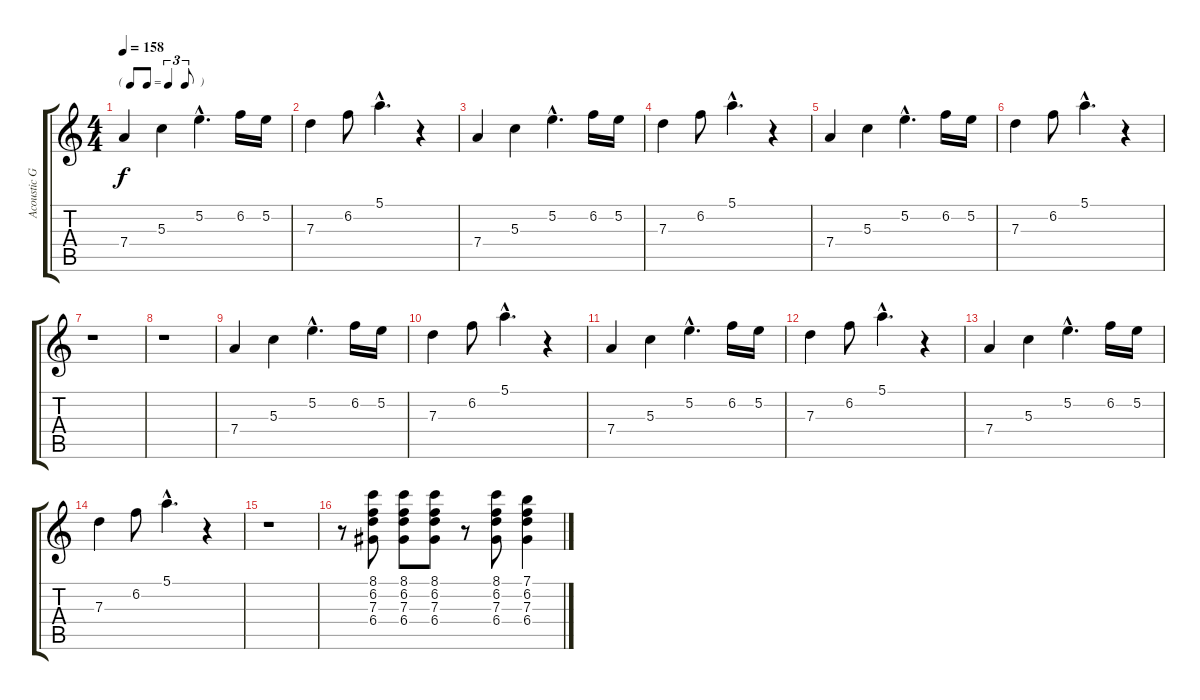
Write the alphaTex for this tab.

\track ("Acoustic Guitar (Solo)" "Acoustic G") {instrument acousticguitarnylon}
\staff {score tabs}
\tuning (E4 B3 G3 D3 A2 E2) {hide}
\ts (4 4)
\tf triplet8th
\tempo 158
\clef g2
\ks c
7.4.4{dy f instrument acousticguitarnylon} 5.3.4 5.2{hac}.4{d} 6.2.16 5.2.16 |
7.3.4 6.2.8 5.1{hac}.4{d} r.4 |
7.4.4 5.3.4 5.2{hac}.4{d} 6.2.16 5.2.16 |
7.3.4 6.2.8 5.1{hac}.4{d} r.4 |
7.4.4 5.3.4 5.2{hac}.4{d} 6.2.16 5.2.16 |
7.3.4 6.2.8 5.1{hac}.4{d} r.4 |
r.1 |
r.1 |
7.4.4 5.3.4 5.2{hac}.4{d} 6.2.16 5.2.16 |
7.3.4 6.2.8 5.1{hac}.4{d} r.4 |
7.4.4 5.3.4 5.2{hac}.4{d} 6.2.16 5.2.16 |
7.3.4 6.2.8 5.1{hac}.4{d} r.4 |
7.4.4 5.3.4 5.2{hac}.4{d} 6.2.16 5.2.16 |
7.3.4 6.2.8 5.1{hac}.4{d} r.4 |
r.1 |
r.8 (8.1 6.2 7.3 6.4).8 (8.1 6.2 7.3 6.4).8 (8.1 6.2 7.3 6.4).8 r.8 (8.1 6.2 7.3 6.4).8 (7.1 6.2 7.3 6.4).4
